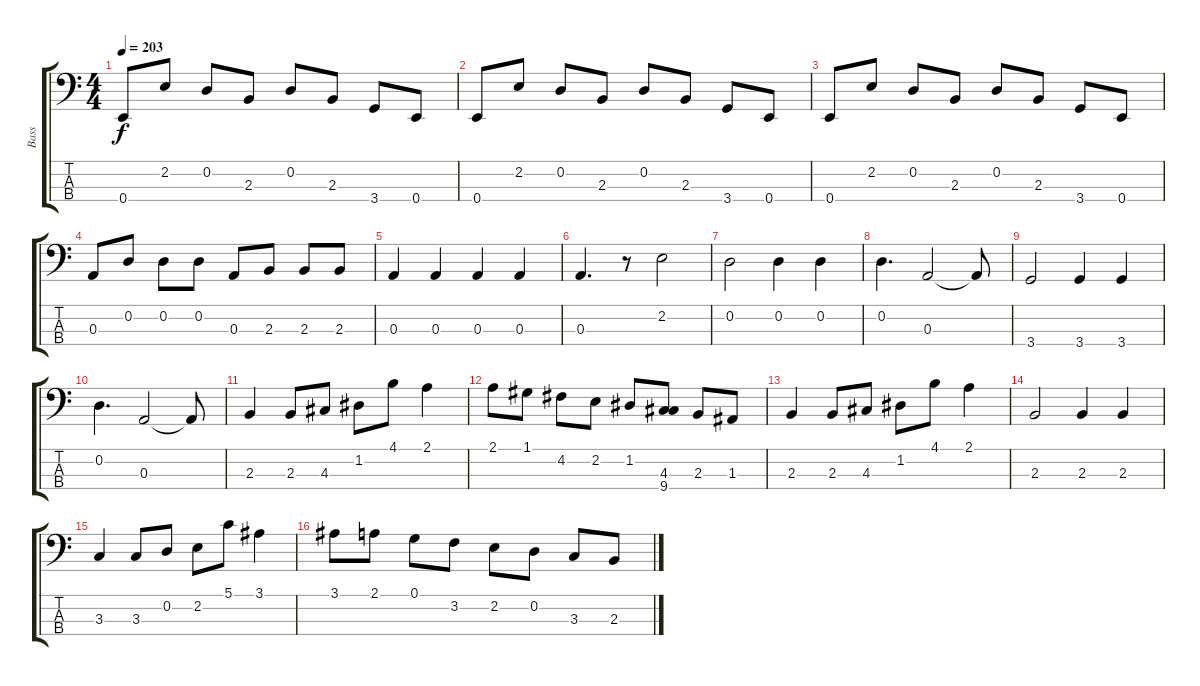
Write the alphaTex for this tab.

\track ("Bass" "Bass") {instrument electricbassfinger}
\staff {score tabs}
\tuning (G2 D2 A1 E1) {hide}
\ts (4 4)
\tempo 203
\clef f4
\ks c
0.4.8{dy f} 2.2.8 0.2.8 2.3.8 0.2.8 2.3.8 3.4.8 0.4.8 |
0.4.8 2.2.8 0.2.8 2.3.8 0.2.8 2.3.8 3.4.8 0.4.8 |
0.4.8 2.2.8 0.2.8 2.3.8 0.2.8 2.3.8 3.4.8 0.4.8 |
0.3.8 0.2.8 0.2.8 0.2.8 0.3.8 2.3.8 2.3.8 2.3.8 |
0.3.4 0.3.4 0.3.4 0.3.4 |
0.3.4{d} r.8 2.2.2 |
0.2.2 0.2.4 0.2.4 |
0.2.4{d} 0.3.2 0.3{t}.8 |
3.4.2 3.4.4 3.4.4 |
0.2.4{d} 0.3.2 0.3{t}.8 |
2.3.4 2.3.8 4.3.8 1.2.8 4.1.8 2.1.4 |
2.1.8 1.1.8 4.2.8 2.2.8 1.2.8 (4.3 9.4).8 2.3.8 1.3.8 |
2.3.4 2.3.8 4.3.8 1.2.8 4.1.8 2.1.4 |
2.3.2 2.3.4 2.3.4 |
3.3.4 3.3.8 0.2.8 2.2.8 5.1.8 3.1.4 |
3.1.8 2.1.8 0.1.8 3.2.8 2.2.8 0.2.8 3.3.8 2.3.8
